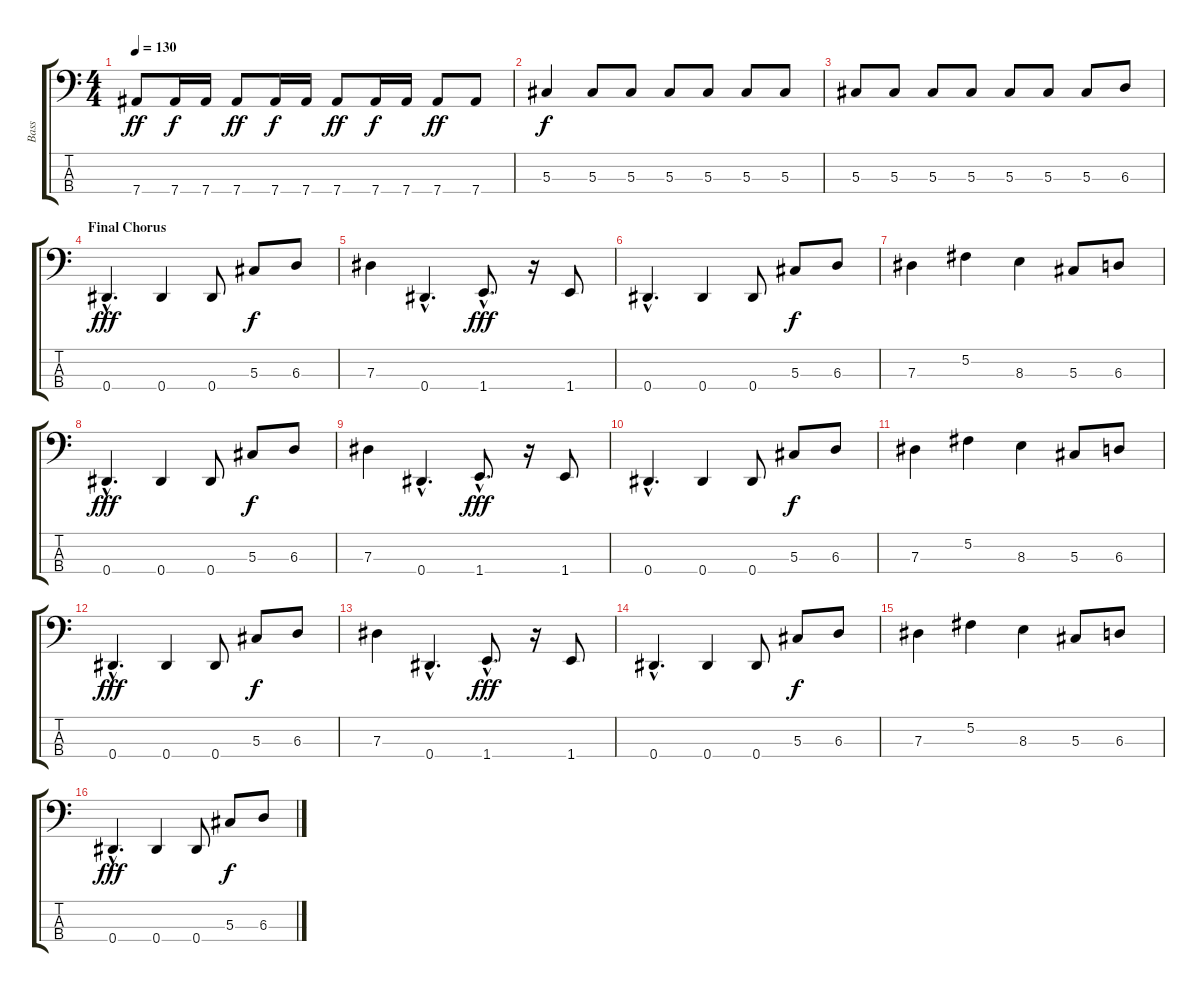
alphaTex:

\track ("Bass" "Bass") {instrument electricbassfinger}
\staff {score tabs}
\tuning (Gb2 Db2 Ab1 Eb1) {hide}
\ts (4 4)
\tempo 130
\clef f4
\ks c
7.4.8{dy ff} 7.4.16{dy f} 7.4.16 7.4.8{dy ff} 7.4.16{dy f} 7.4.16 7.4.8{dy ff} 7.4.16{dy f} 7.4.16 7.4.8{dy ff} 7.4.8 |
5.3.4{dy f} 5.3.8 5.3.8 5.3.8 5.3.8 5.3.8 5.3.8 |
5.3.8 5.3.8 5.3.8 5.3.8 5.3.8 5.3.8 5.3.8 6.3.8 |
\section ("" "Final Chorus")
0.4{hac}.4{d dy fff} 0.4.4 0.4.8 5.3.8{dy f} 6.3.8 |
7.3.4 0.4{hac}.4{d} 1.4{hac}.8{d dy fff} r.16 1.4.8 |
0.4{hac}.4{d} 0.4.4 0.4.8 5.3.8{dy f} 6.3.8 |
7.3.4 5.2.4 8.3.4 5.3.8 6.3.8 |
0.4{hac}.4{d dy fff} 0.4.4 0.4.8 5.3.8{dy f} 6.3.8 |
7.3.4 0.4{hac}.4{d} 1.4{hac}.8{d dy fff} r.16 1.4.8 |
0.4{hac}.4{d} 0.4.4 0.4.8 5.3.8{dy f} 6.3.8 |
7.3.4 5.2.4 8.3.4 5.3.8 6.3.8 |
0.4{hac}.4{d dy fff} 0.4.4 0.4.8 5.3.8{dy f} 6.3.8 |
7.3.4 0.4{hac}.4{d} 1.4{hac}.8{d dy fff} r.16 1.4.8 |
0.4{hac}.4{d} 0.4.4 0.4.8 5.3.8{dy f} 6.3.8 |
7.3.4 5.2.4 8.3.4 5.3.8 6.3.8 |
0.4{hac}.4{d dy fff} 0.4.4 0.4.8 5.3.8{dy f} 6.3.8
